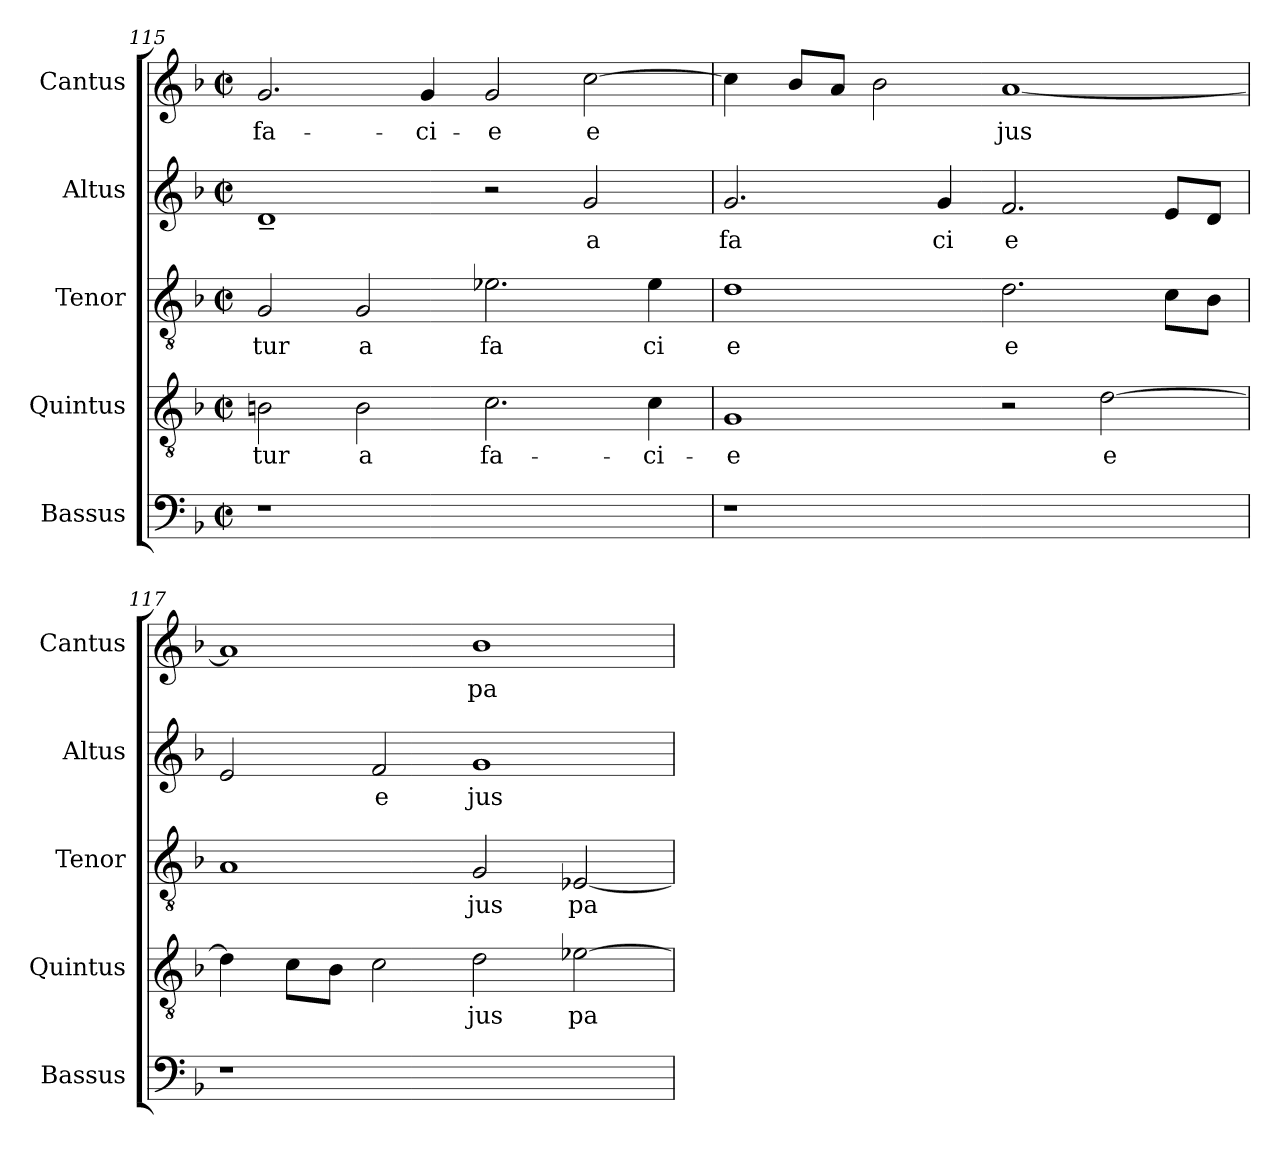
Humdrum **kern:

**kern	**kern	**text	**kern	**text	**kern	**text	**kern	**text
*part5	*part4	*part4	*part3	*part3	*part2	*part2	*part1	*part1
*staff5	*staff4	*staff4	*staff3	*staff3	*staff2	*staff2	*staff1	*staff1
*I"Bassus	*I"Quintus	*	*I"Tenor	*	*I"Altus	*	*I"Cantus	*
*I'Bassus	*I'Quintus	*	*I'Tenor	*	*I'Altus	*	*I'Cantus	*
!!LO:PB:g=z
*clefF4	*clefGv2	*	*clefGv2	*	*clefG2	*	*clefG2	*
*k[b-]	*k[b-]	*	*k[b-]	*	*k[b-]	*	*k[b-]	*
*F:	*F:	*	*F:	*	*F:	*	*F:	*
*M2/2	*M2/2	*	*M2/2	*	*M2/2	*	*M2/2	*
*met(c|)	*met(c|)	*	*met(c|)	*	*met(c|)	*	*met(c|)	*
=115	=115	=115	=115	=115	=115	=115	=115	=115
!	!	!LO:LY:b:cj	!	!LO:LY:b:cj	!	!LO:LY:b:cj	!	!LO:LY:b:cj
1r	2Bn\	-tur	2G/	tur	1d~<	.	2.g/	fa-
!	!	!LO:LY:b:cj	!	!LO:LY:b:cj	!	!	!	!
.	2B\	a	2G/	a	.	.	.	.
!	!	!	!	!	!	!	!	!LO:LY:b:cj
.	.	.	.	.	.	.	4g/	-ci-
!	!	!LO:LY:b:cj	!	!LO:LY:b:cj	!	!	!	!LO:LY:b:cj
1ryy	2.c\	fa-	2.e-X\	fa	2r	.	2g/	-e
!	!	!	!	!	!	!LO:LY:b:cj	!	!LO:LY:b:cj
.	.	.	.	.	2g/	a	[>2cc\	e-
!	!	!LO:LY:b:cj	!	!LO:LY:b:cj	!	!	!	!
.	4c\	-ci-	4e-\	ci	.	.	.	.
=116	=116	=116	=116	=116	=116	=116	=116	=116
!	!	!LO:LY:b:cj	!	!LO:LY:b:cj	!	!LO:LY:b:cj	!	!LO:LY:b:cj
1r	1G	-e	1d	e	2.g/	fa	4cc\]	--
!	!	!	!	!	!	!	!	!LO:LY:b:cj
.	.	.	.	.	.	.	8b-/L	--
!	!	!	!	!	!	!	!	!LO:LY:b:cj
.	.	.	.	.	.	.	8a/J	--
!	!	!	!	!	!	!	!	!LO:LY:b:cj
.	.	.	.	.	.	.	2b-\	--
!	!	!	!	!	!	!LO:LY:b:cj	!	!
.	.	.	.	.	4g/	ci	.	.
!	!	!	!	!LO:LY:b:cj	!	!LO:LY:b:cj	!	!LO:LY:b:cj
1ryy	2r	.	2.d\	e	2.f/	e	[<1a	-jus
!	!	!LO:LY:b:cj	!	!	!	!	!	!
.	[>2d\	e-	.	.	.	.	.	.
!	!	!	!	!LO:LY:b:cj	!	!LO:LY:b:cj	!	!
.	.	.	8c\L	.	8e/L	.	.	.
!	!	!	!	!LO:LY:b:cj	!	!LO:LY:b:cj	!	!
.	.	.	8B-\J	.	8d/J	.	.	.
=117	=117	=117	=117	=117	=117	=117	=117	=117
!	!	!LO:LY:b:cj	!	!LO:LY:b:cj	!	!LO:LY:b:cj	!	!LO:LY:b:cj
1r	4d\]	--	1A	.	2e/	.	1a]	.
!	!	!LO:LY:b:cj	!	!	!	!	!	!
.	8c\L	--	.	.	.	.	.	.
!	!	!LO:LY:b:cj	!	!	!	!	!	!
.	8B-\J	--	.	.	.	.	.	.
!	!	!LO:LY:b:cj	!	!	!	!LO:LY:b:cj	!	!
.	2c\	--	.	.	2f/	e	.	.
!	!	!LO:LY:b:cj	!	!LO:LY:b:cj	!	!LO:LY:b:cj	!	!LO:LY:b:cj
1ryy	2d\	-jus	2G/	jus	1g	jus	1b-	pa-
!	!	!LO:LY:b:cj	!	!LO:LY:b:cj	!	!	!	!
.	[>2e-X\	pa-	[<2E-X/	pa	.	.	.	.
=	=	=	=	=	=	=	=	=
*-	*-	*-	*-	*-	*-	*-	*-	*-
